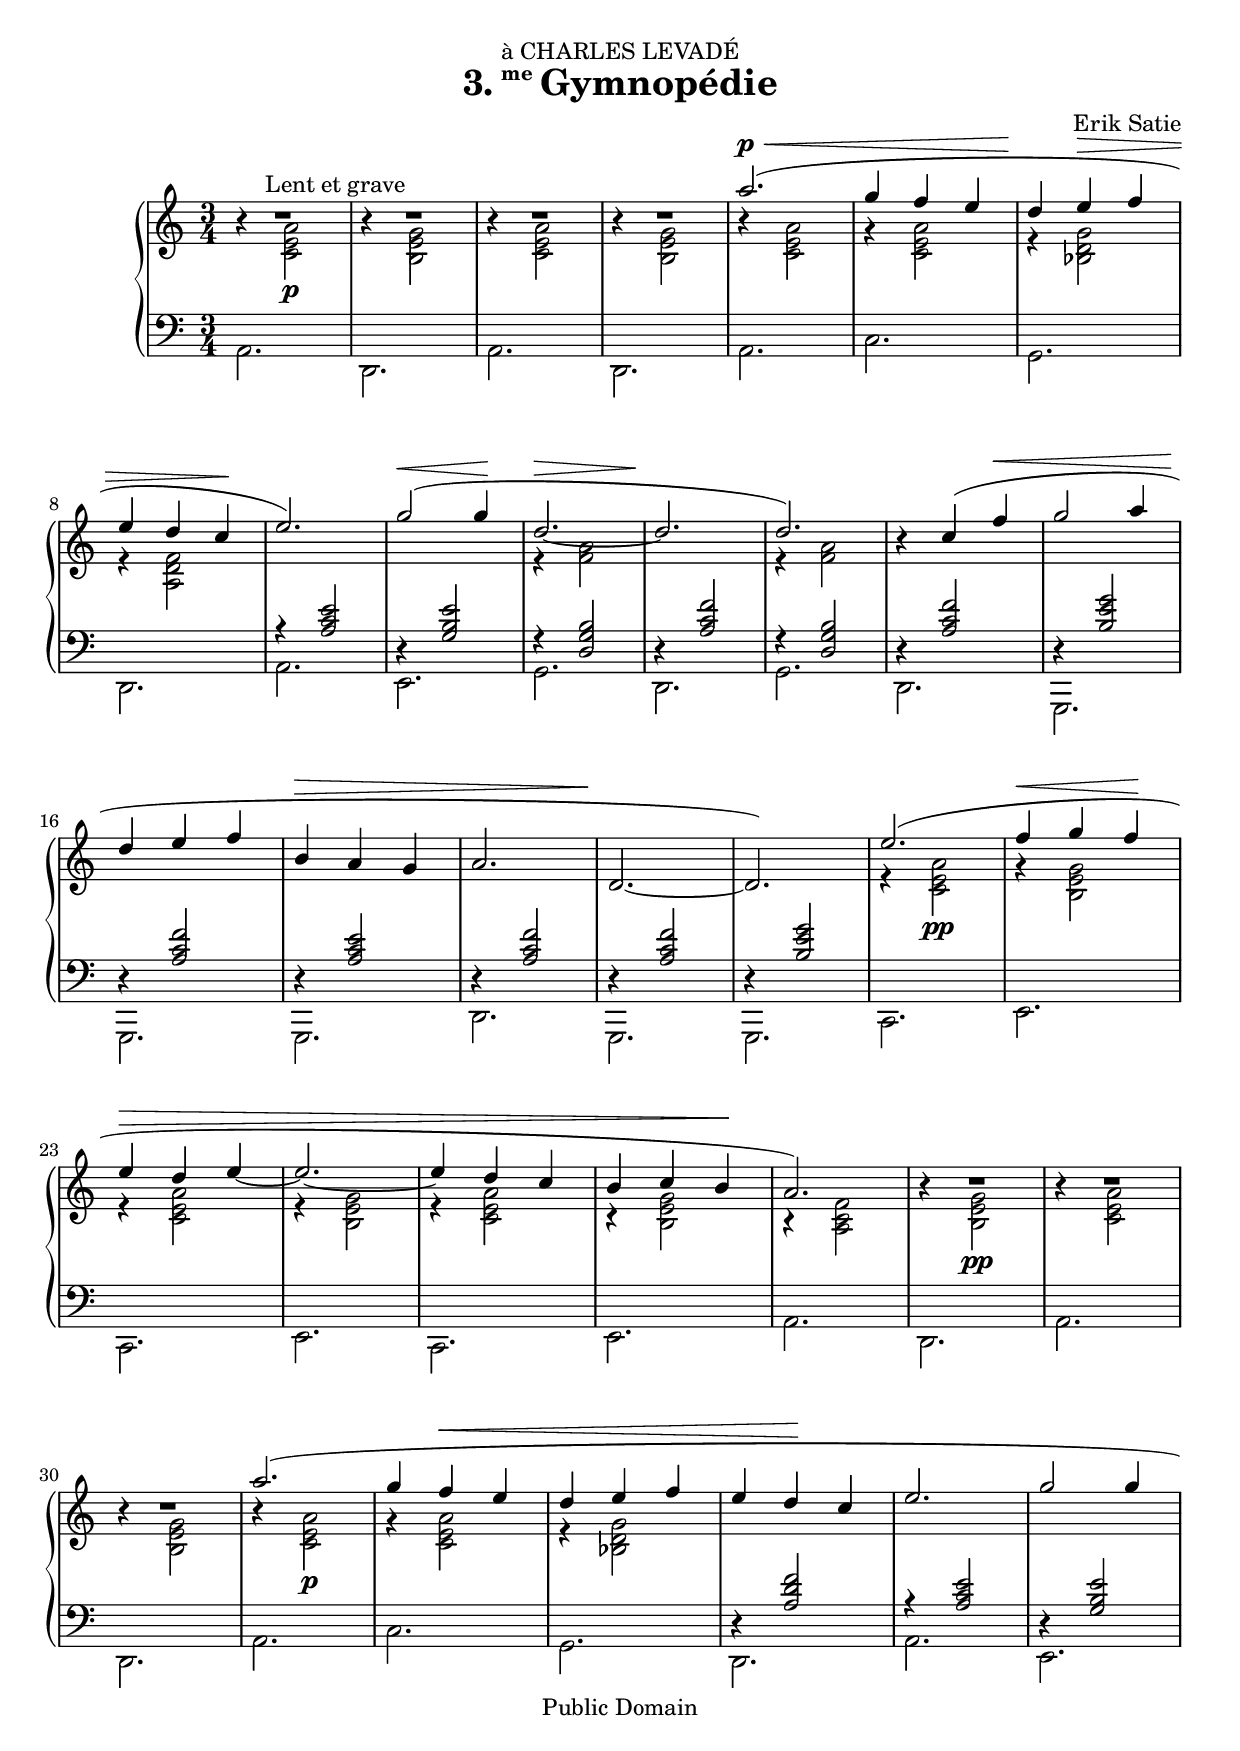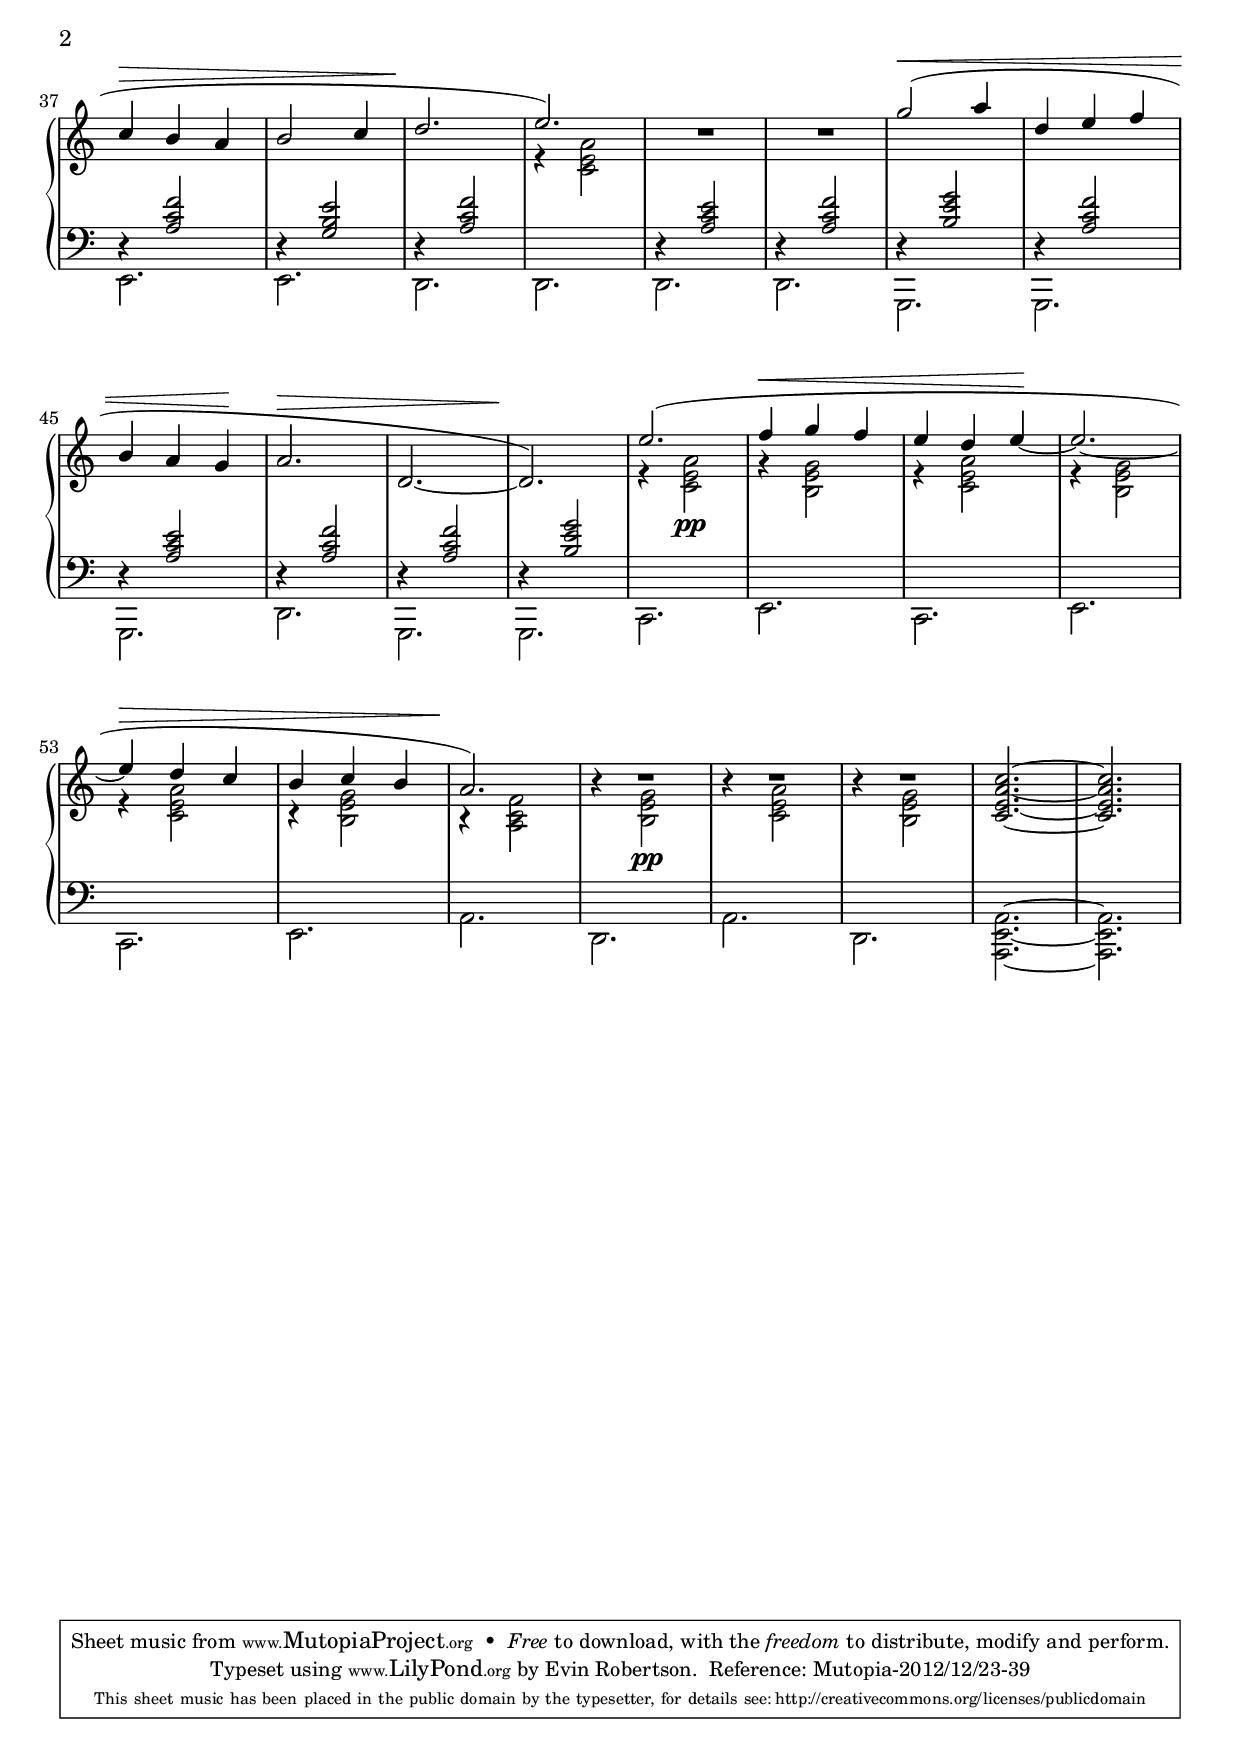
\version "2.16.0"

\header {
  title = \markup{\halign #-2 {3.} {\small\raise #1.5 me} Gymnopédie}
  dedication = "à CHARLES LEVADÉ"
  composer = "Erik Satie"

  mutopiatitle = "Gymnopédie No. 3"
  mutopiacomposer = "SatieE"
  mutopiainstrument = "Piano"
  date = "1888"
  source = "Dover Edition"
  % The Dover edition contains photocopies of the original work
  % with translations from the French typed on them.  The translations
  % are all that is new (copyrighted), and are not included in this
  % file.
  
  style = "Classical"
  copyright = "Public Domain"

  filename = "gymnopedie_3.ly"
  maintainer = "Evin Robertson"
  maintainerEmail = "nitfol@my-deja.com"
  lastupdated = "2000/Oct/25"

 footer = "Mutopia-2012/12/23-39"
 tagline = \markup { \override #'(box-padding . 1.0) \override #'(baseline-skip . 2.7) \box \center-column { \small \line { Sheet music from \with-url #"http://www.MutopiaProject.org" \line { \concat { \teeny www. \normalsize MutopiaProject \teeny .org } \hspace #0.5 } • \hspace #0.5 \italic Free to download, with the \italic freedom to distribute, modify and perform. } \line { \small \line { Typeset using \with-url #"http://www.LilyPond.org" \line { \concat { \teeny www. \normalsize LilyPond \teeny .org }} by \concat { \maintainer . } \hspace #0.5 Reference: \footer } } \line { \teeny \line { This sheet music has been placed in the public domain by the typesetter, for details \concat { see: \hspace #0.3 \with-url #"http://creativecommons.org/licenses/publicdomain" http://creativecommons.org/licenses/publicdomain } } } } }
}

global =  {
  \key a \minor
  \time 3/4
}

top = \relative c''' {
  \dynamicUp
  \stemUp
  \slurUp
  R2.^\markup{\hspace #10 "Lent et grave"} |
  R2. |
  R2. |
  R2. |
  a2.( \p \< |
  g4 f e |
  d\! e \> f |
  e d  c\! |
  e2.) |
  g2( \<  g4\! |
  <<\context Voice = "othervoice" {\stemDown r4 <a, f>2 | s2.}
    { d2. \> ~ |  d2.\! } >> |
  <<  d2.) \context Voice = "othervoice" {\stemDown r4 <a f>2}>> |

  r4 c( f \< |
  g2 a4 |
  d,\! e f |
  b, \> a g |
  a2. |
  d,2.\! ~ |
  d2.) |
  e'2.( |
  f4 \< g  f\! |
  e \> d e ~ |
  e2. ~ |
  e4 d c |
  b c  b\! |
  a2.) |

  R2. |
  R2. |
  R2. |
  a'2.( |
  g4 f \< e |
  d e f |
  e  d\! c |
  e2. |
  g2 g4 |
  c, \> b a |
  b2 c4 |
  d2.\! |
  e2.) |

  R2. |
  R2. |
  g2( \< a4 |
  d, e f |
  b, a  g\! |
  a2. \> |
  d,2. ~ |
  d2.\!) |
  e'2.( |
  f4 \< g f |
  e d  e\! ~ |
  e2. ~ |
  e4 \> d c |
  b c b |
  a2.\!) |

  R2. |
  R2. |
  R2. |
  <c a e c>2. ~ |
  <c a e c>2. |
}

middle = \context Voice = "accomp" \relative c'' {
  \override NoteColumn   #'horizontal-shift = #1
  \stemDown
  r4 <a  e c>2\p |
 r4 <g e b>2 |
  r4 <a e c>2 |
 r4 <g e b>2 |
  r4 <a e c>2 |
 r4 <a e c>2 |
  r4 <g d bes>2 |
 r4 <f d a>2 |
  \change Staff=bass
  \stemUp
  r4 <e c a>2 |
 r4 <e b g>2 |
  r4 <b g d>2 |
 r4 <f' c a>2 |
  r4 <b, g d>2 |

  r4 <f' c a>2 |
 r4 <g e b>2 |
  r4 <f c a>2 |
 r4 <e c a>2 |
  r4 <f c a>2 |
 r4 <f c a>2 |
  r4 <g e b>2 |

  \change Staff=treble
  \stemDown
  r4 <a  e c>2\pp |
  r4 <g e b>2 |
 r4 <a e c>2 |
  r4 <g e b>2 |
 r4 <a e c>2 |
  r4 <g e b>2 |
 r4 <f c a>2 |

  r4 <g  e b>2\pp |
 r4 <a e c>2 |
  r4 <g e b>2 |
 r4 <a  e c>2\p |
  r4 <a e c>2 |
 r4 <g d bes>2 |
  \change Staff=bass
  \stemUp
  r4 <f d a>2 |
  r4 <e c a>2 |
  r4 <e b g>2 |
  r4 <f c a>2 |
  r4 <e b g>2 |
  r4 <f c a>2 |
  \change Staff=treble
  \stemDown
  r4 <a e c>2 |

  \change Staff=bass
  \stemUp
  r4 <e c a>2 |
  r4 <f c a>2 |
  r4 <g e b>2 |
  r4 <f c a>2 |
  r4 <e c a>2 |
  r4 <f c a>2 |
  r4 <f c a>2 |
  r4 <g e b>2 |
  \change Staff=treble
  \stemDown
  r4 <a  e c>2\pp |
  r4 <g e b>2 |
  r4 <a e c>2 |
  r4 <g e b>2 |
  r4 <a e c>2 |
  r4 <g e b>2 |
  r4 <f c a>2 |

  r4 <g  e b>2\pp |
  r4 <a e c>2 |
  r4 <g e b>2 |
  s2. |
}

bottom = \context Staff \relative c {
  \stemDown
  a2. |
  d,2. |
  a'2. |
  d,2. |
  a'2. |
  c2. |
  g2. |
  d2. |
  a'2. |
  e2. |
  g2. |
  d2. |
  g2. |

  d2. |
  g,2. |
  g2. |
  g2. |
  d'2. |
  g,2. |
  g2. |
  c2. |
  e2. |
  c2. |
  e2. |
  c2. |
  e2. |
  a2. |

  d,2. |
  a'2. |
  d,2. |
  a'2. |
  c2. |
  g2. |
  d2. |
  a'2. |
  e2. |
  e2. |
  e2. |
  d2. |
  d2. |

  d2. |
  d2. |
  g,2. |
  g2. |
  g2. |
  d'2. |
  g,2. |
  g2. |
  c2. |
  e2. |
  c2. |
  e2. |
  c2. |
  e2. |
  a2. |

  d,2. |
  a'2. |
  d,2. |
  <a' e a,>2. ~ |
  <a e a,>2. |
}

\score {
  \context PianoStaff <<
    \context Staff = "treble" << 
      \global
      \clef treble
      \top
      \middle
    >>
    \context Staff = "bass" <<
      \global
      \clef bass
      \bottom
    >>
  >>

  \midi { }
  \layout {
    ragged-right = ##f
    \context {
      \Score
      \override SpacingSpanner #'shortest-duration-space = #3.0
      \override SpacingSpanner #'spacing-increment = #1.3
    }
  }
}
